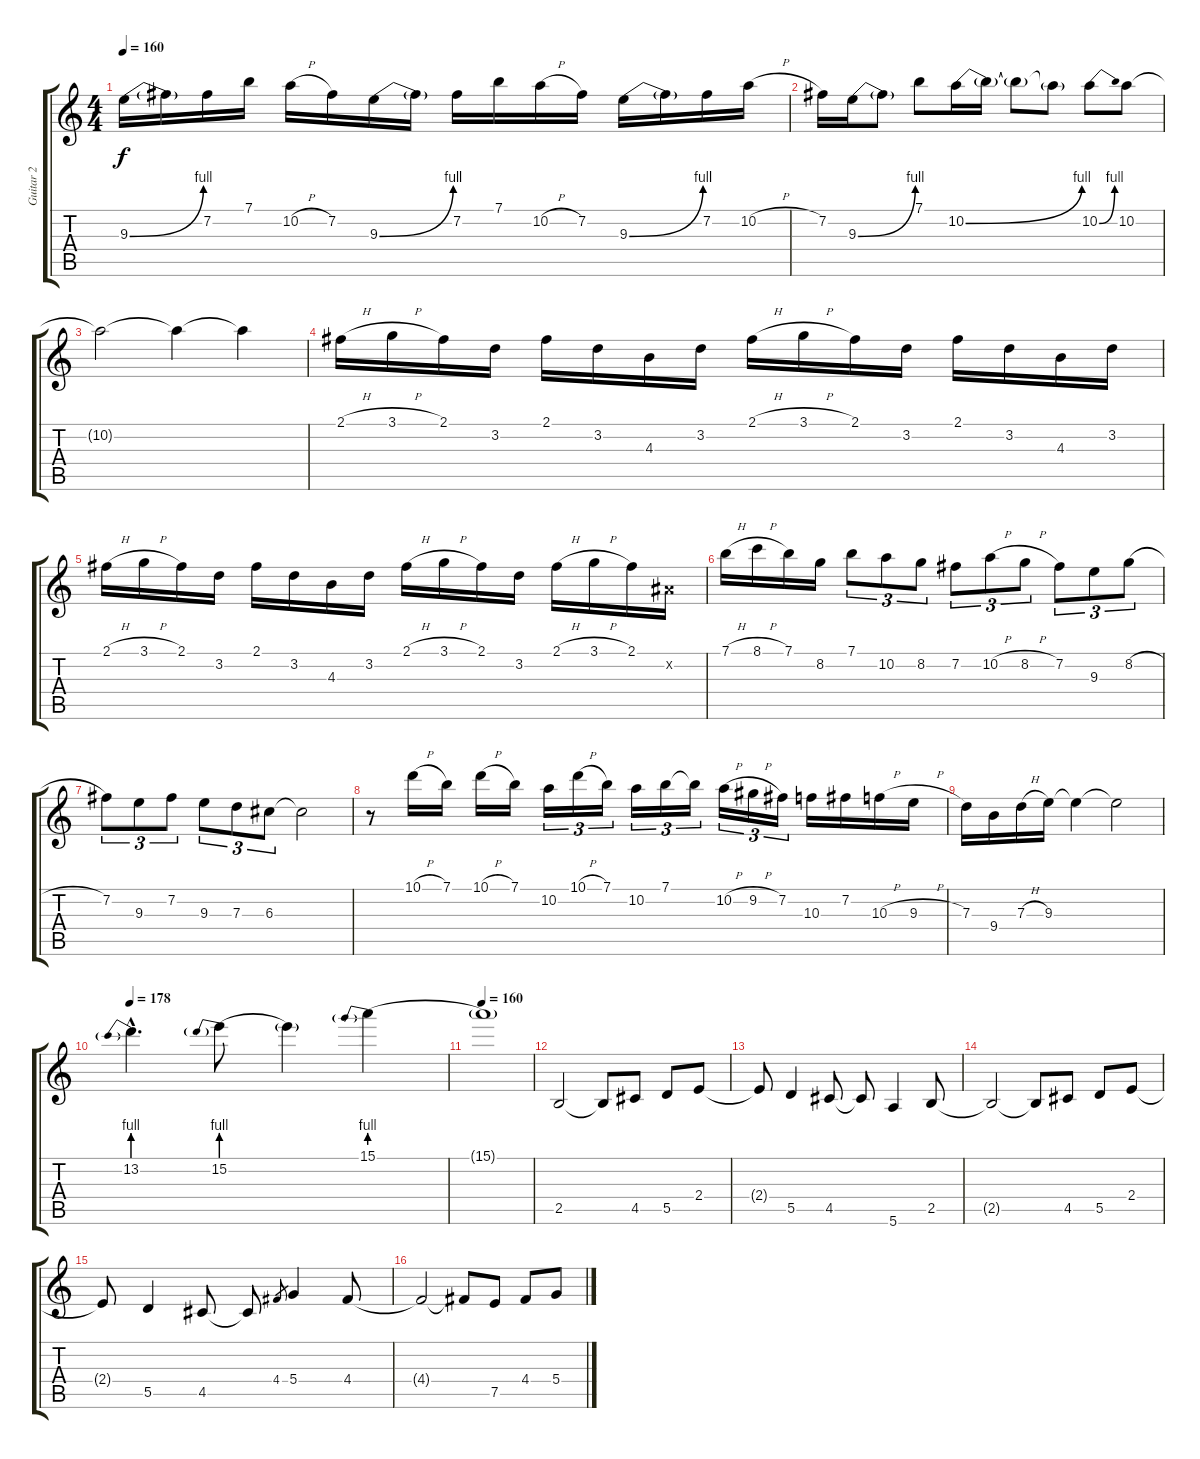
\track ("Guitar 2" "Guitar 2") {instrument distortionguitar}
\staff {score tabs}
\tuning (E4 B3 G3 D3 A2 E2) {hide}
\ts (4 4)
\tempo 160
\clef g2
\ks c
9.3{be (bend 0 0 60 4)}.16{dy f} 9.3{t}.16 7.2.16 7.1.16 10.2{h}.16 7.2.16 9.3{be (bend 0 0 60 4)}.16 9.3{t}.16 7.2.16 7.1.16 10.2{h}.16 7.2.16 9.3{be (bend 0 0 60 4)}.16 9.3{t}.16 7.2.16 10.2{h}.16 |
7.2.16 9.3{be (bend 0 0 60 4)}.16 9.3{t}.8 7.1.8 10.2{be (bend 0 0 60 4)}.16 10.2{t}.16 10.2{t}.8 10.2{t}.8 10.2{be (bend 0 0 60 4)}.8 10.2.8 |
10.2{t}.2 10.2{t}.4 10.2{t}.4 |
2.1{h}.16 3.1{h}.16 2.1.16 3.2.16 2.1.16 3.2.16 4.3.16 3.2.16 2.1{h}.16 3.1{h}.16 2.1.16 3.2.16 2.1.16 3.2.16 4.3.16 3.2.16 |
2.1{h}.16 3.1{h}.16 2.1.16 3.2.16 2.1.16 3.2.16 4.3.16 3.2.16 2.1{h}.16 3.1{h}.16 2.1.16 3.2.16 2.1{h}.16 3.1{h}.16 2.1.16 -1.2{x}.16 |
7.1{h}.16 8.1{h}.16 7.1.16 8.2.16 7.1.8{tu (3 2)} 10.2.8{tu (3 2)} 8.2.8{tu (3 2)} 7.2.8{tu (3 2)} 10.2{h}.8{tu (3 2)} 8.2{h}.8{tu (3 2)} 7.2.8{tu (3 2)} 9.3.8{tu (3 2)} 8.2{h}.8{tu (3 2)} |
7.2.8{tu (3 2)} 9.3.8{tu (3 2)} 7.2.8{tu (3 2)} 9.3.8{tu (3 2)} 7.3.8{tu (3 2)} 6.3.8{tu (3 2)} 6.3{t}.2 |
r.8 10.1{h}.16 7.1.16 10.1{h}.16 7.1.16 10.2.16{tu (3 2)} 10.1{h}.16{tu (3 2)} 7.1.16{tu (3 2)} 10.2.16{tu (3 2)} 7.1.16{tu (3 2)} 7.1{t}.16{tu (3 2)} 10.2{h}.16{tu (3 2)} 9.2{h}.16{tu (3 2)} 7.2.16{tu (3 2)} 10.3.16 7.2.16 10.3{h}.16 9.3{h}.16 |
7.3.16 9.4.16 7.3{h}.16 9.3.16 9.3{t}.4 9.3{t}.2 |
\tempo 178
13.2{be (prebend 0 4 60 4) hac}.4{d} 15.2{be (prebend 0 4 60 4)}.8 15.2{t}.4 15.1{be (prebend 0 4 60 4)}.4 |
\tempo 160
15.1{t}.1 |
2.5.2{volume 15} 2.5{t}.8 4.5.8 5.5.8 2.4.8 |
2.4{t}.8 5.5.4 4.5.8 4.5{t}.8 5.6.4 2.5.8 |
2.5{t}.2 2.5{t}.8 4.5.8 5.5.8 2.4.8 |
2.4{t}.8 5.5.4 4.5.8 4.5{t}.8 4.4.8{gr} 5.4.4 4.4.8 |
4.4{t}.2 4.4{t}.8 7.5.8 4.4.8 5.4.8
